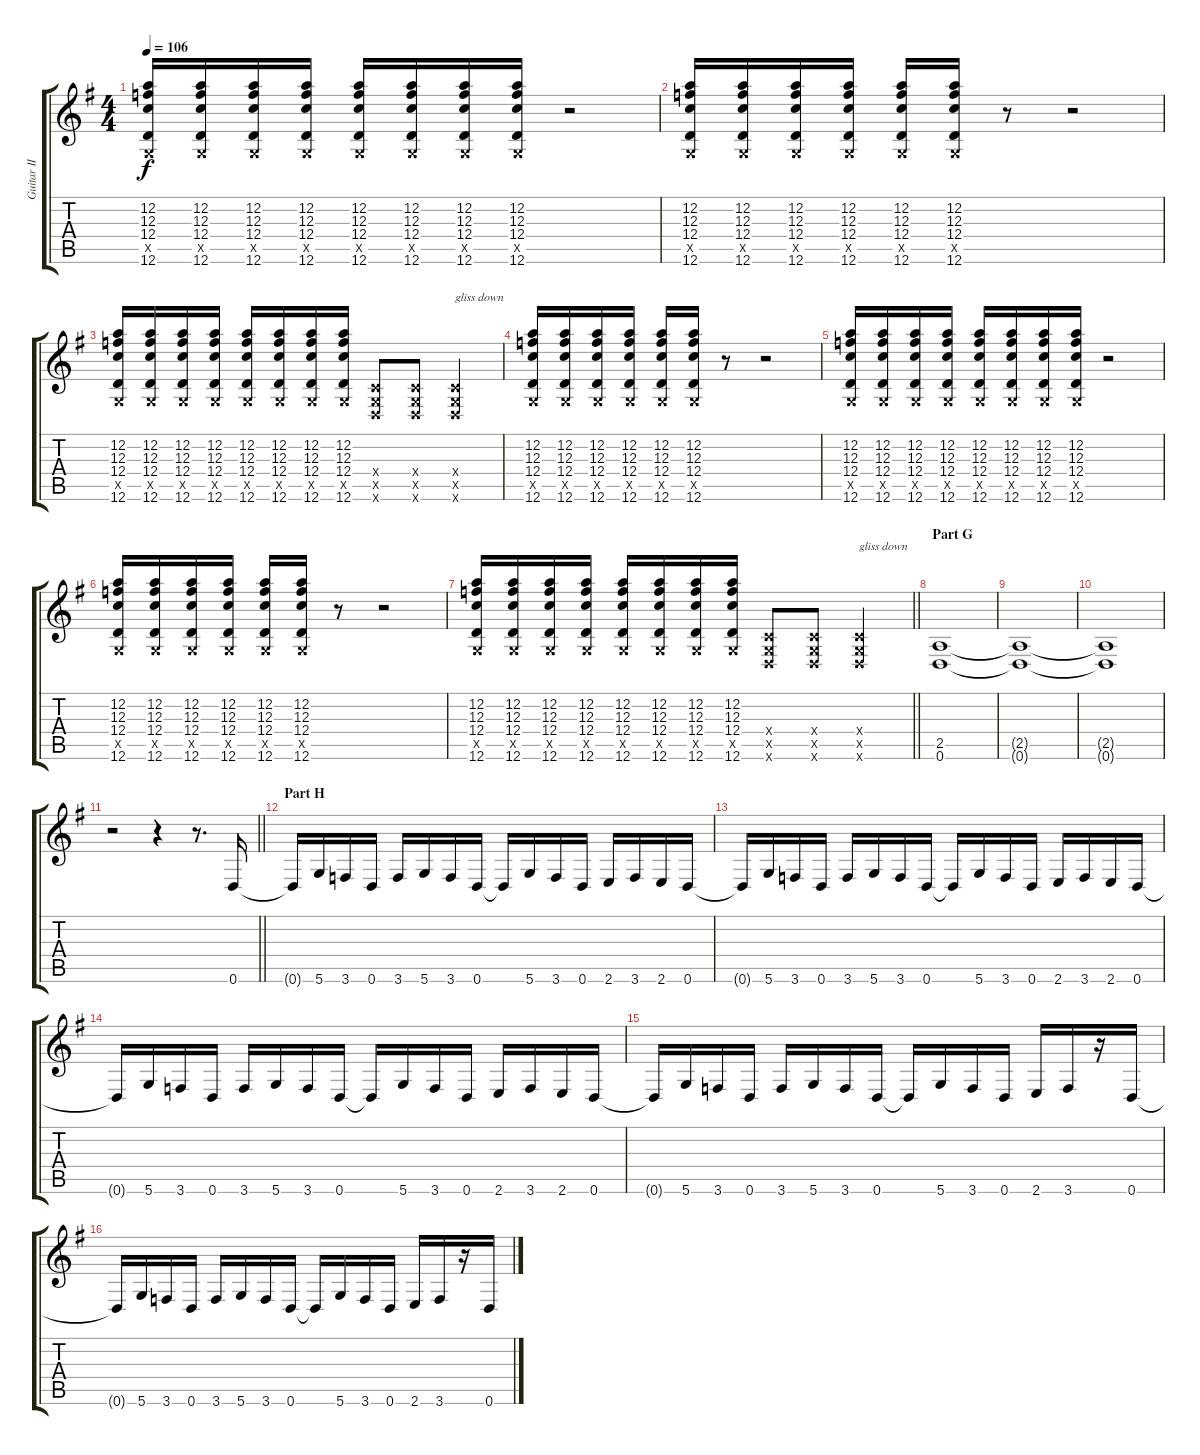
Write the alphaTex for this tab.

\track ("Guitar II (Sugizo)" "Guitar II ") {instrument distortionguitar}
\staff {score tabs}
\tuning (D4 A3 F3 C3 G2 D2) {hide}
\ts (4 4)
\tempo 106
\clef g2
\ks g
(12.2 12.3 12.4 0.5{x} 12.6).16{dy f} (12.2 12.3 12.4 0.5{x} 12.6).16 (12.2 12.3 12.4 0.5{x} 12.6).16 (12.2 12.3 12.4 0.5{x} 12.6).16 (12.2 12.3 12.4 0.5{x} 12.6).16 (12.2 12.3 12.4 0.5{x} 12.6).16 (12.2 12.3 12.4 0.5{x} 12.6).16 (12.2 12.3 12.4 0.5{x} 12.6).16 r.2 |
(12.2 12.3 12.4 0.5{x} 12.6).16 (12.2 12.3 12.4 0.5{x} 12.6).16 (12.2 12.3 12.4 0.5{x} 12.6).16 (12.2 12.3 12.4 0.5{x} 12.6).16 (12.2 12.3 12.4 0.5{x} 12.6).16 (12.2 12.3 12.4 0.5{x} 12.6).16 r.8 r.2 |
(12.2 12.3 12.4 0.5{x} 12.6).16 (12.2 12.3 12.4 0.5{x} 12.6).16 (12.2 12.3 12.4 0.5{x} 12.6).16 (12.2 12.3 12.4 0.5{x} 12.6).16 (12.2 12.3 12.4 0.5{x} 12.6).16 (12.2 12.3 12.4 0.5{x} 12.6).16 (12.2 12.3 12.4 0.5{x} 12.6).16 (12.2 12.3 12.4 0.5{x} 12.6).16 (0.4{x} 0.5{x} 0.6{x}).8 (0.4{x} 0.5{x} 0.6{x}).8 (0.4{x} 0.5{x} 0.6{x}).4{txt "gliss down"} |
(12.2 12.3 12.4 0.5{x} 12.6).16 (12.2 12.3 12.4 0.5{x} 12.6).16 (12.2 12.3 12.4 0.5{x} 12.6).16 (12.2 12.3 12.4 0.5{x} 12.6).16 (12.2 12.3 12.4 0.5{x} 12.6).16 (12.2 12.3 12.4 0.5{x} 12.6).16 r.8 r.2 |
(12.2 12.3 12.4 0.5{x} 12.6).16 (12.2 12.3 12.4 0.5{x} 12.6).16 (12.2 12.3 12.4 0.5{x} 12.6).16 (12.2 12.3 12.4 0.5{x} 12.6).16 (12.2 12.3 12.4 0.5{x} 12.6).16 (12.2 12.3 12.4 0.5{x} 12.6).16 (12.2 12.3 12.4 0.5{x} 12.6).16 (12.2 12.3 12.4 0.5{x} 12.6).16 r.2 |
(12.2 12.3 12.4 0.5{x} 12.6).16 (12.2 12.3 12.4 0.5{x} 12.6).16 (12.2 12.3 12.4 0.5{x} 12.6).16 (12.2 12.3 12.4 0.5{x} 12.6).16 (12.2 12.3 12.4 0.5{x} 12.6).16 (12.2 12.3 12.4 0.5{x} 12.6).16 r.8 r.2 |
\barLineRight lightlight
(12.2 12.3 12.4 0.5{x} 12.6).16 (12.2 12.3 12.4 0.5{x} 12.6).16 (12.2 12.3 12.4 0.5{x} 12.6).16 (12.2 12.3 12.4 0.5{x} 12.6).16 (12.2 12.3 12.4 0.5{x} 12.6).16 (12.2 12.3 12.4 0.5{x} 12.6).16 (12.2 12.3 12.4 0.5{x} 12.6).16 (12.2 12.3 12.4 0.5{x} 12.6).16 (0.4{x} 0.5{x} 0.6{x}).8 (0.4{x} 0.5{x} 0.6{x}).8 (0.4{x} 0.5{x} 0.6{x}).4{txt "gliss down"} |
\section ("" "Part G")
(2.5 0.6).1 |
(2.5{t} 0.6{t}).1 |
(2.5{t} 0.6{t}).1 |
\barLineRight lightlight
r.2 r.4 r.8{d} 0.6.16 |
\section ("" "Part H")
0.6{t}.16 5.6.16 3.6.16 0.6.16 3.6.16 5.6.16 3.6.16 0.6.16 0.6{t}.16 5.6.16 3.6.16 0.6.16 2.6.16 3.6.16 2.6.16 0.6.16 |
0.6{t}.16 5.6.16 3.6.16 0.6.16 3.6.16 5.6.16 3.6.16 0.6.16 0.6{t}.16 5.6.16 3.6.16 0.6.16 2.6.16 3.6.16 2.6.16 0.6.16 |
0.6{t}.16 5.6.16 3.6.16 0.6.16 3.6.16 5.6.16 3.6.16 0.6.16 0.6{t}.16 5.6.16 3.6.16 0.6.16 2.6.16 3.6.16 2.6.16 0.6.16 |
0.6{t}.16 5.6.16 3.6.16 0.6.16 3.6.16 5.6.16 3.6.16 0.6.16 0.6{t}.16 5.6.16 3.6.16 0.6.16 2.6.16 3.6.16 r.16 0.6.16 |
0.6{t}.16 5.6.16 3.6.16 0.6.16 3.6.16 5.6.16 3.6.16 0.6.16 0.6{t}.16 5.6.16 3.6.16 0.6.16 2.6.16 3.6.16 r.16 0.6.16
